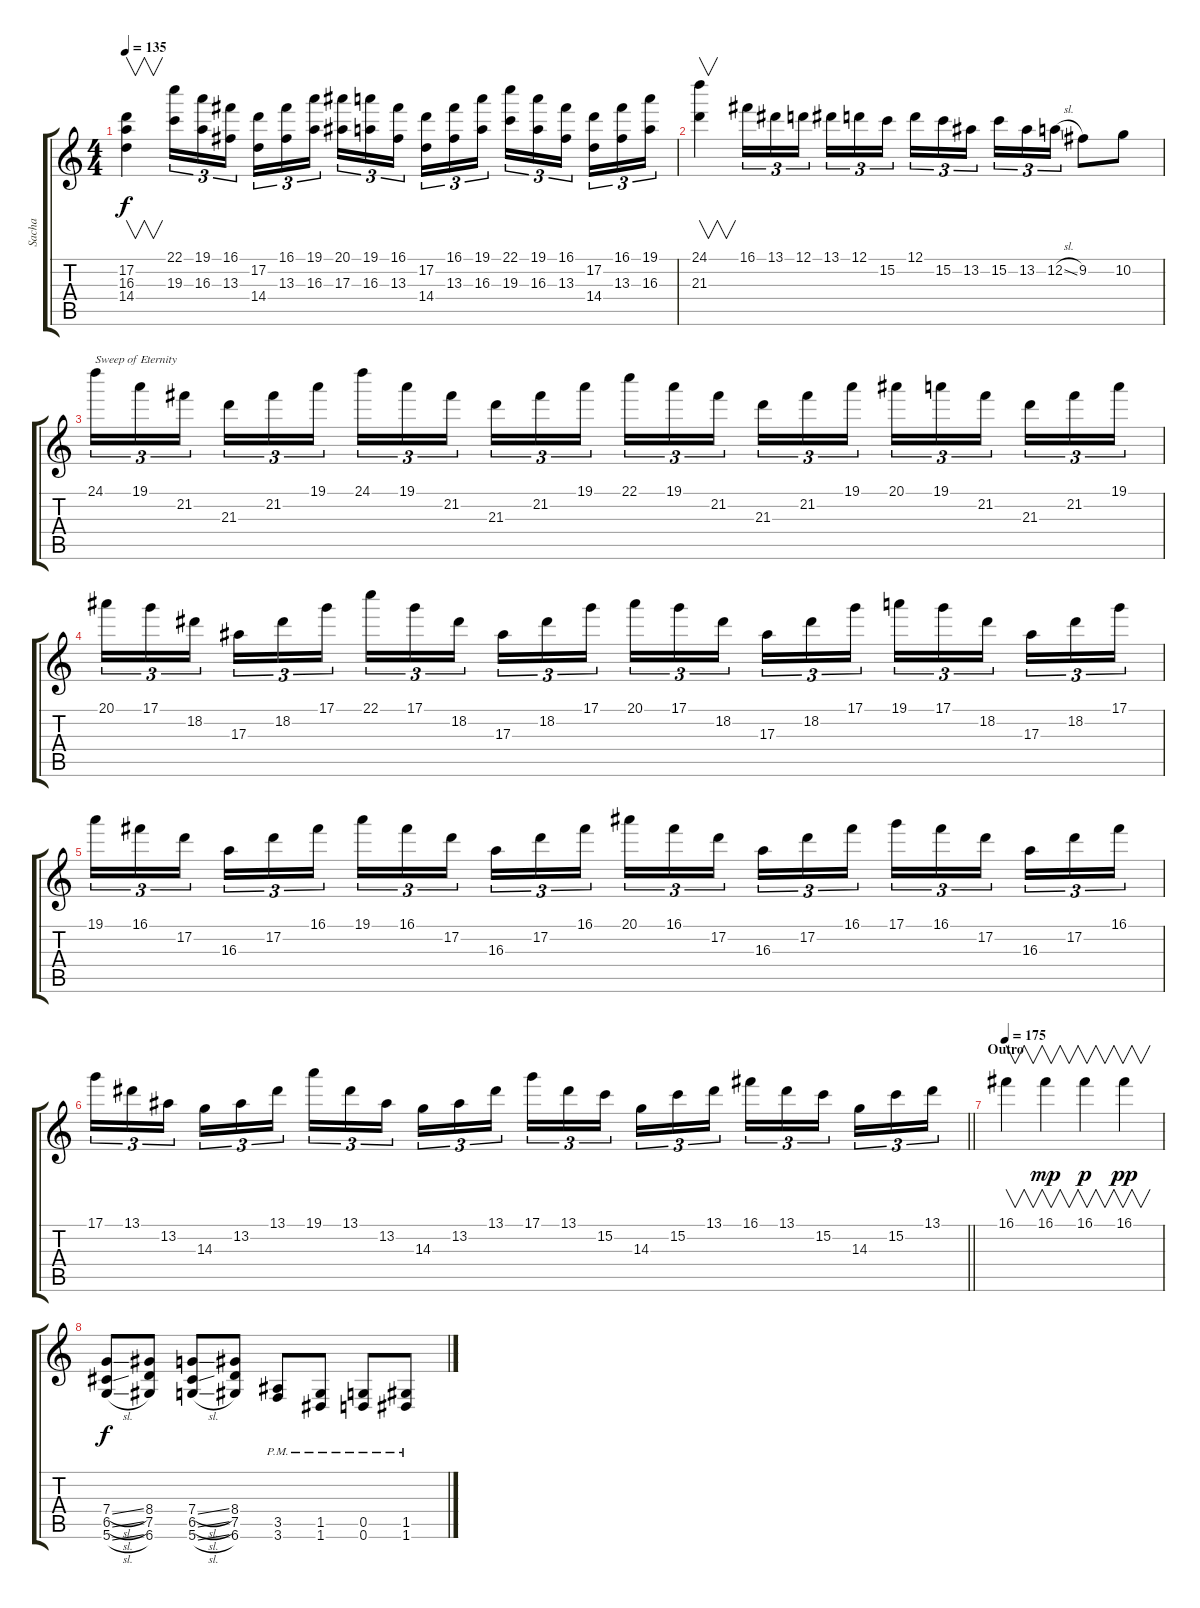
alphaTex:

\track ("Sacha" "Sacha") {instrument distortionguitar}
\staff {score tabs}
\tuning (D4 A3 F3 C3 G2 D2) {hide}
\ts (4 4)
\tempo 135
\clef g2
\ks c
(17.2 16.3 14.4).4{v dy f} (22.1 19.3).16{tu (3 2)} (19.1 16.3).16{tu (3 2)} (16.1 13.3).16{tu (3 2) beam splitsecondary} (17.2 14.4).16{tu (3 2)} (16.1 13.3).16{tu (3 2)} (19.1 16.3).16{tu (3 2)} (20.1 17.3).16{tu (3 2)} (19.1 16.3).16{tu (3 2)} (16.1 13.3).16{tu (3 2) beam splitsecondary} (17.2 14.4).16{tu (3 2)} (16.1 13.3).16{tu (3 2)} (19.1 16.3).16{tu (3 2)} (22.1 19.3).16{tu (3 2)} (19.1 16.3).16{tu (3 2)} (16.1 13.3).16{tu (3 2) beam splitsecondary} (17.2 14.4).16{tu (3 2)} (16.1 13.3).16{tu (3 2)} (19.1 16.3).16{tu (3 2)} |
(24.1 21.3).4{v} 16.1.16{tu (3 2)} 13.1.16{tu (3 2)} 12.1.16{tu (3 2) beam splitsecondary} 13.1.16{tu (3 2)} 12.1.16{tu (3 2)} 15.2.16{tu (3 2)} 12.1.16{tu (3 2)} 15.2.16{tu (3 2)} 13.2.16{tu (3 2) beam splitsecondary} 15.2.16{tu (3 2)} 13.2.16{tu (3 2)} 12.2{sl}.16{tu (3 2)} 9.2.8 10.2.8 |
24.1.16{tu (3 2) txt "Sweep of Eternity"} 19.1.16{tu (3 2)} 21.2.16{tu (3 2) beam splitsecondary} 21.3.16{tu (3 2)} 21.2.16{tu (3 2)} 19.1.16{tu (3 2)} 24.1.16{tu (3 2)} 19.1.16{tu (3 2)} 21.2.16{tu (3 2) beam splitsecondary} 21.3.16{tu (3 2)} 21.2.16{tu (3 2)} 19.1.16{tu (3 2)} 22.1.16{tu (3 2)} 19.1.16{tu (3 2)} 21.2.16{tu (3 2) beam splitsecondary} 21.3.16{tu (3 2)} 21.2.16{tu (3 2)} 19.1.16{tu (3 2)} 20.1.16{tu (3 2)} 19.1.16{tu (3 2)} 21.2.16{tu (3 2) beam splitsecondary} 21.3.16{tu (3 2)} 21.2.16{tu (3 2)} 19.1.16{tu (3 2)} |
20.1.16{tu (3 2)} 17.1.16{tu (3 2)} 18.2.16{tu (3 2) beam splitsecondary} 17.3.16{tu (3 2)} 18.2.16{tu (3 2)} 17.1.16{tu (3 2)} 22.1.16{tu (3 2)} 17.1.16{tu (3 2)} 18.2.16{tu (3 2) beam splitsecondary} 17.3.16{tu (3 2)} 18.2.16{tu (3 2)} 17.1.16{tu (3 2)} 20.1.16{tu (3 2)} 17.1.16{tu (3 2)} 18.2.16{tu (3 2) beam splitsecondary} 17.3.16{tu (3 2)} 18.2.16{tu (3 2)} 17.1.16{tu (3 2)} 19.1.16{tu (3 2)} 17.1.16{tu (3 2)} 18.2.16{tu (3 2) beam splitsecondary} 17.3.16{tu (3 2)} 18.2.16{tu (3 2)} 17.1.16{tu (3 2)} |
19.1.16{tu (3 2)} 16.1.16{tu (3 2)} 17.2.16{tu (3 2) beam splitsecondary} 16.3.16{tu (3 2)} 17.2.16{tu (3 2)} 16.1.16{tu (3 2)} 19.1.16{tu (3 2)} 16.1.16{tu (3 2)} 17.2.16{tu (3 2) beam splitsecondary} 16.3.16{tu (3 2)} 17.2.16{tu (3 2)} 16.1.16{tu (3 2)} 20.1.16{tu (3 2)} 16.1.16{tu (3 2)} 17.2.16{tu (3 2) beam splitsecondary} 16.3.16{tu (3 2)} 17.2.16{tu (3 2)} 16.1.16{tu (3 2)} 17.1.16{tu (3 2)} 16.1.16{tu (3 2)} 17.2.16{tu (3 2) beam splitsecondary} 16.3.16{tu (3 2)} 17.2.16{tu (3 2)} 16.1.16{tu (3 2)} |
\barLineRight lightlight
17.1.16{tu (3 2)} 13.1.16{tu (3 2)} 13.2.16{tu (3 2) beam splitsecondary} 14.3.16{tu (3 2)} 13.2.16{tu (3 2)} 13.1.16{tu (3 2)} 19.1.16{tu (3 2)} 13.1.16{tu (3 2)} 13.2.16{tu (3 2) beam splitsecondary} 14.3.16{tu (3 2)} 13.2.16{tu (3 2)} 13.1.16{tu (3 2)} 17.1.16{tu (3 2)} 13.1.16{tu (3 2)} 15.2.16{tu (3 2) beam splitsecondary} 14.3.16{tu (3 2)} 15.2.16{tu (3 2)} 13.1.16{tu (3 2)} 16.1.16{tu (3 2)} 13.1.16{tu (3 2)} 15.2.16{tu (3 2) beam splitsecondary} 14.3.16{tu (3 2)} 15.2.16{tu (3 2)} 13.1.16{tu (3 2)} |
\section ("" "Outro")
\tempo 175
16.1.4{v} 16.1.4{v dy mp} 16.1.4{v dy p} 16.1.4{v dy pp} |
(7.4{sl} 6.5{sl} 5.6{sl}).8{dy f} (8.4 7.5 6.6).8 (7.4{sl} 6.5{sl} 5.6{sl}).8 (8.4 7.5 6.6).8 (3.5{pm} 3.6{pm}).8 (1.5{pm} 1.6{pm}).8 (0.5{pm} 0.6{pm}).8 (1.5{pm} 1.6{pm}).8
